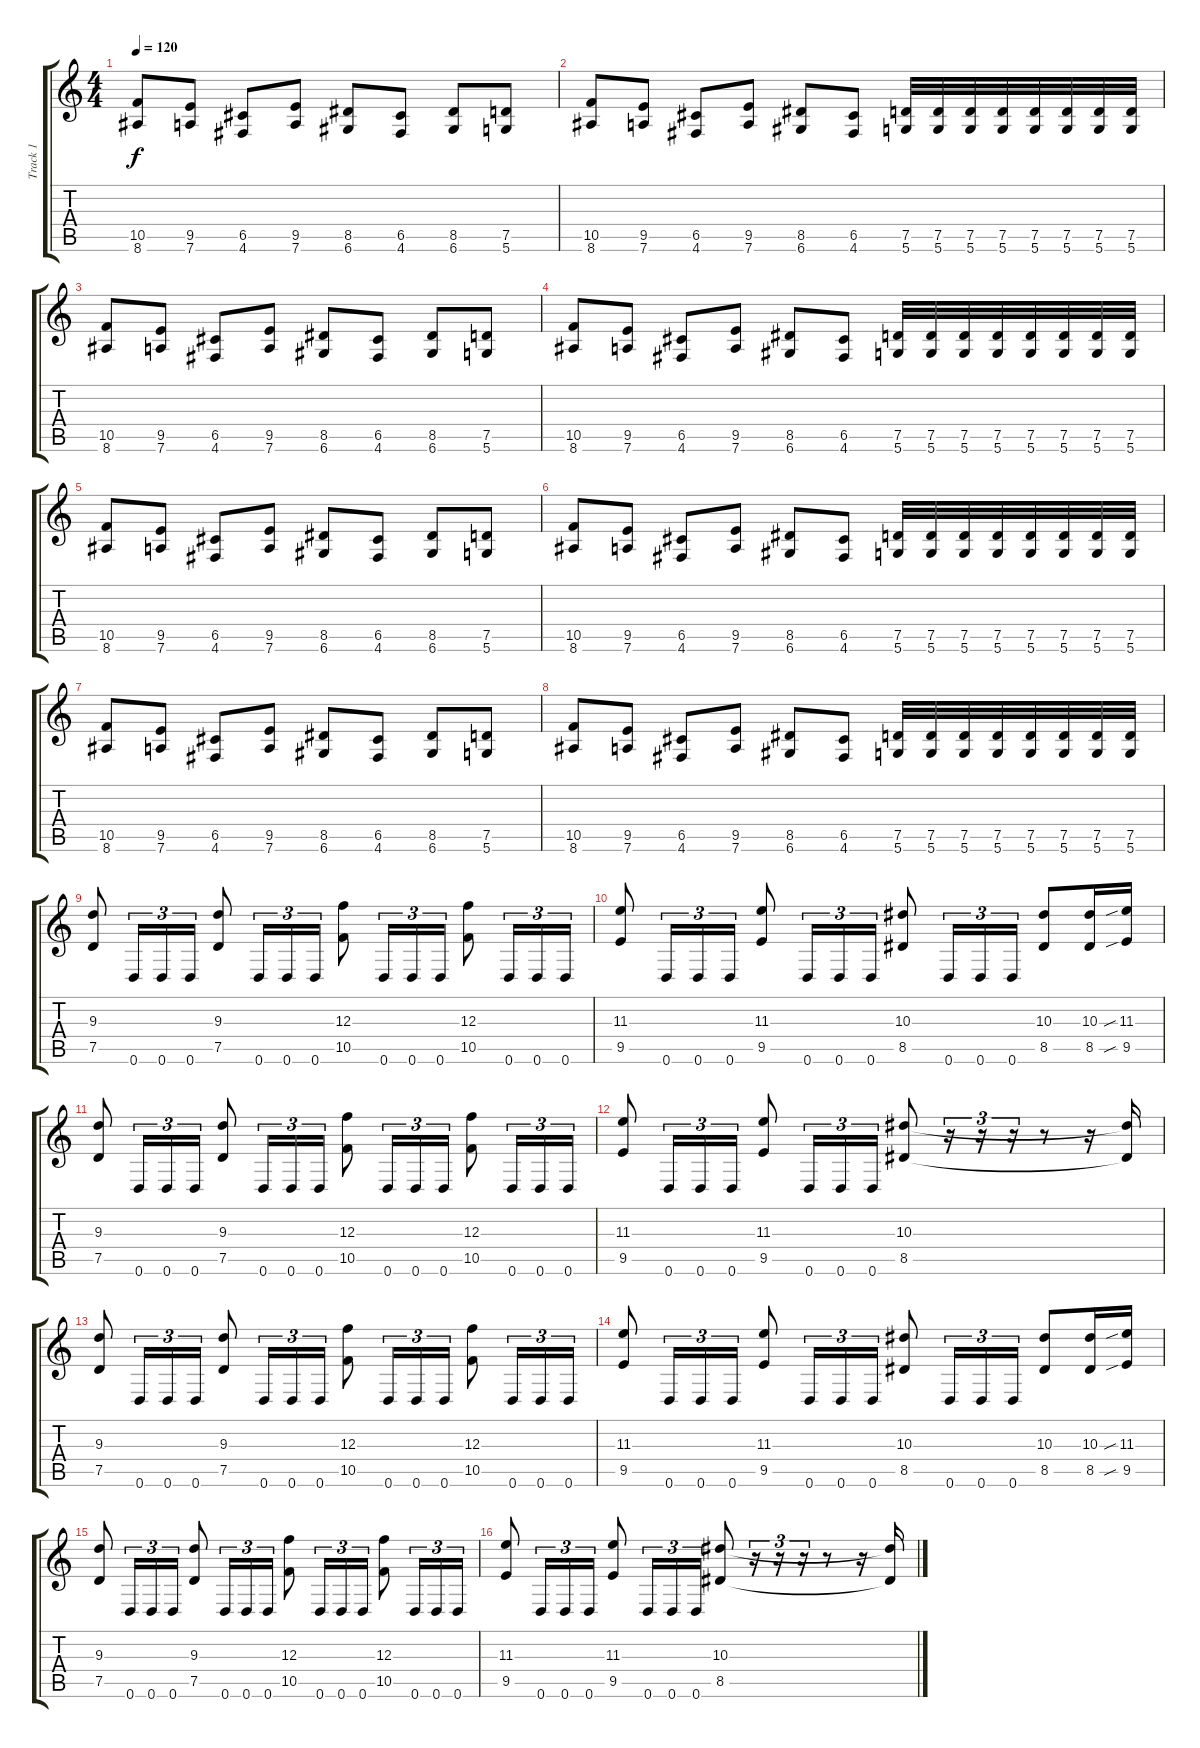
\track ("Track 1" "Track 1") {instrument distortionguitar}
\staff {score tabs}
\tuning (D4 A3 F3 C3 G2 D2) {hide}
\ts (4 4)
\tempo 120
\clef g2
\ks c
(10.5 8.6).8{dy f instrument distortionguitar} (9.5 7.6).8 (6.5 4.6).8 (9.5 7.6).8 (8.5 6.6).8 (6.5 4.6).8 (8.5 6.6).8 (7.5 5.6).8 |
(10.5 8.6).8 (9.5 7.6).8 (6.5 4.6).8 (9.5 7.6).8 (8.5 6.6).8 (6.5 4.6).8 (7.5 5.6).32 (7.5 5.6).32 (7.5 5.6).32 (7.5 5.6).32 (7.5 5.6).32 (7.5 5.6).32 (7.5 5.6).32 (7.5 5.6).32 |
(10.5 8.6).8 (9.5 7.6).8 (6.5 4.6).8 (9.5 7.6).8 (8.5 6.6).8 (6.5 4.6).8 (8.5 6.6).8 (7.5 5.6).8 |
(10.5 8.6).8 (9.5 7.6).8 (6.5 4.6).8 (9.5 7.6).8 (8.5 6.6).8 (6.5 4.6).8 (7.5 5.6).32 (7.5 5.6).32 (7.5 5.6).32 (7.5 5.6).32 (7.5 5.6).32 (7.5 5.6).32 (7.5 5.6).32 (7.5 5.6).32 |
(10.5 8.6).8 (9.5 7.6).8 (6.5 4.6).8 (9.5 7.6).8 (8.5 6.6).8 (6.5 4.6).8 (8.5 6.6).8 (7.5 5.6).8 |
(10.5 8.6).8 (9.5 7.6).8 (6.5 4.6).8 (9.5 7.6).8 (8.5 6.6).8 (6.5 4.6).8 (7.5 5.6).32 (7.5 5.6).32 (7.5 5.6).32 (7.5 5.6).32 (7.5 5.6).32 (7.5 5.6).32 (7.5 5.6).32 (7.5 5.6).32 |
(10.5 8.6).8 (9.5 7.6).8 (6.5 4.6).8 (9.5 7.6).8 (8.5 6.6).8 (6.5 4.6).8 (8.5 6.6).8 (7.5 5.6).8 |
(10.5 8.6).8 (9.5 7.6).8 (6.5 4.6).8 (9.5 7.6).8 (8.5 6.6).8 (6.5 4.6).8 (7.5 5.6).32 (7.5 5.6).32 (7.5 5.6).32 (7.5 5.6).32 (7.5 5.6).32 (7.5 5.6).32 (7.5 5.6).32 (7.5 5.6).32 |
(9.3 7.5).8 0.6.16{tu (3 2)} 0.6.16{tu (3 2)} 0.6.16{tu (3 2)} (9.3 7.5).8 0.6.16{tu (3 2)} 0.6.16{tu (3 2)} 0.6.16{tu (3 2)} (12.3 10.5).8 0.6.16{tu (3 2)} 0.6.16{tu (3 2)} 0.6.16{tu (3 2)} (12.3 10.5).8 0.6.16{tu (3 2)} 0.6.16{tu (3 2)} 0.6.16{tu (3 2)} |
(11.3 9.5).8 0.6.16{tu (3 2)} 0.6.16{tu (3 2)} 0.6.16{tu (3 2)} (11.3 9.5).8 0.6.16{tu (3 2)} 0.6.16{tu (3 2)} 0.6.16{tu (3 2)} (10.3 8.5).8 0.6.16{tu (3 2)} 0.6.16{tu (3 2)} 0.6.16{tu (3 2)} (10.3 8.5).8 (10.3 8.5).16 (11.3{sib} 9.5{sib}).16 |
(9.3 7.5).8 0.6.16{tu (3 2)} 0.6.16{tu (3 2)} 0.6.16{tu (3 2)} (9.3 7.5).8 0.6.16{tu (3 2)} 0.6.16{tu (3 2)} 0.6.16{tu (3 2)} (12.3 10.5).8 0.6.16{tu (3 2)} 0.6.16{tu (3 2)} 0.6.16{tu (3 2)} (12.3 10.5).8 0.6.16{tu (3 2)} 0.6.16{tu (3 2)} 0.6.16{tu (3 2)} |
(11.3 9.5).8 0.6.16{tu (3 2)} 0.6.16{tu (3 2)} 0.6.16{tu (3 2)} (11.3 9.5).8 0.6.16{tu (3 2)} 0.6.16{tu (3 2)} 0.6.16{tu (3 2)} (10.3 8.5).8 r.16{tu (3 2)} r.16{tu (3 2)} r.16{tu (3 2)} r.8 r.16 (10.3{t} 8.5{t}).16 |
(9.3 7.5).8 0.6.16{tu (3 2)} 0.6.16{tu (3 2)} 0.6.16{tu (3 2)} (9.3 7.5).8 0.6.16{tu (3 2)} 0.6.16{tu (3 2)} 0.6.16{tu (3 2)} (12.3 10.5).8 0.6.16{tu (3 2)} 0.6.16{tu (3 2)} 0.6.16{tu (3 2)} (12.3 10.5).8 0.6.16{tu (3 2)} 0.6.16{tu (3 2)} 0.6.16{tu (3 2)} |
(11.3 9.5).8 0.6.16{tu (3 2)} 0.6.16{tu (3 2)} 0.6.16{tu (3 2)} (11.3 9.5).8 0.6.16{tu (3 2)} 0.6.16{tu (3 2)} 0.6.16{tu (3 2)} (10.3 8.5).8 0.6.16{tu (3 2)} 0.6.16{tu (3 2)} 0.6.16{tu (3 2)} (10.3 8.5).8 (10.3 8.5).16 (11.3{sib} 9.5{sib}).16 |
(9.3 7.5).8 0.6.16{tu (3 2)} 0.6.16{tu (3 2)} 0.6.16{tu (3 2)} (9.3 7.5).8 0.6.16{tu (3 2)} 0.6.16{tu (3 2)} 0.6.16{tu (3 2)} (12.3 10.5).8 0.6.16{tu (3 2)} 0.6.16{tu (3 2)} 0.6.16{tu (3 2)} (12.3 10.5).8 0.6.16{tu (3 2)} 0.6.16{tu (3 2)} 0.6.16{tu (3 2)} |
(11.3 9.5).8 0.6.16{tu (3 2)} 0.6.16{tu (3 2)} 0.6.16{tu (3 2)} (11.3 9.5).8 0.6.16{tu (3 2)} 0.6.16{tu (3 2)} 0.6.16{tu (3 2)} (10.3 8.5).8 r.16{tu (3 2)} r.16{tu (3 2)} r.16{tu (3 2)} r.8 r.16 (10.3{t} 8.5{t}).16
